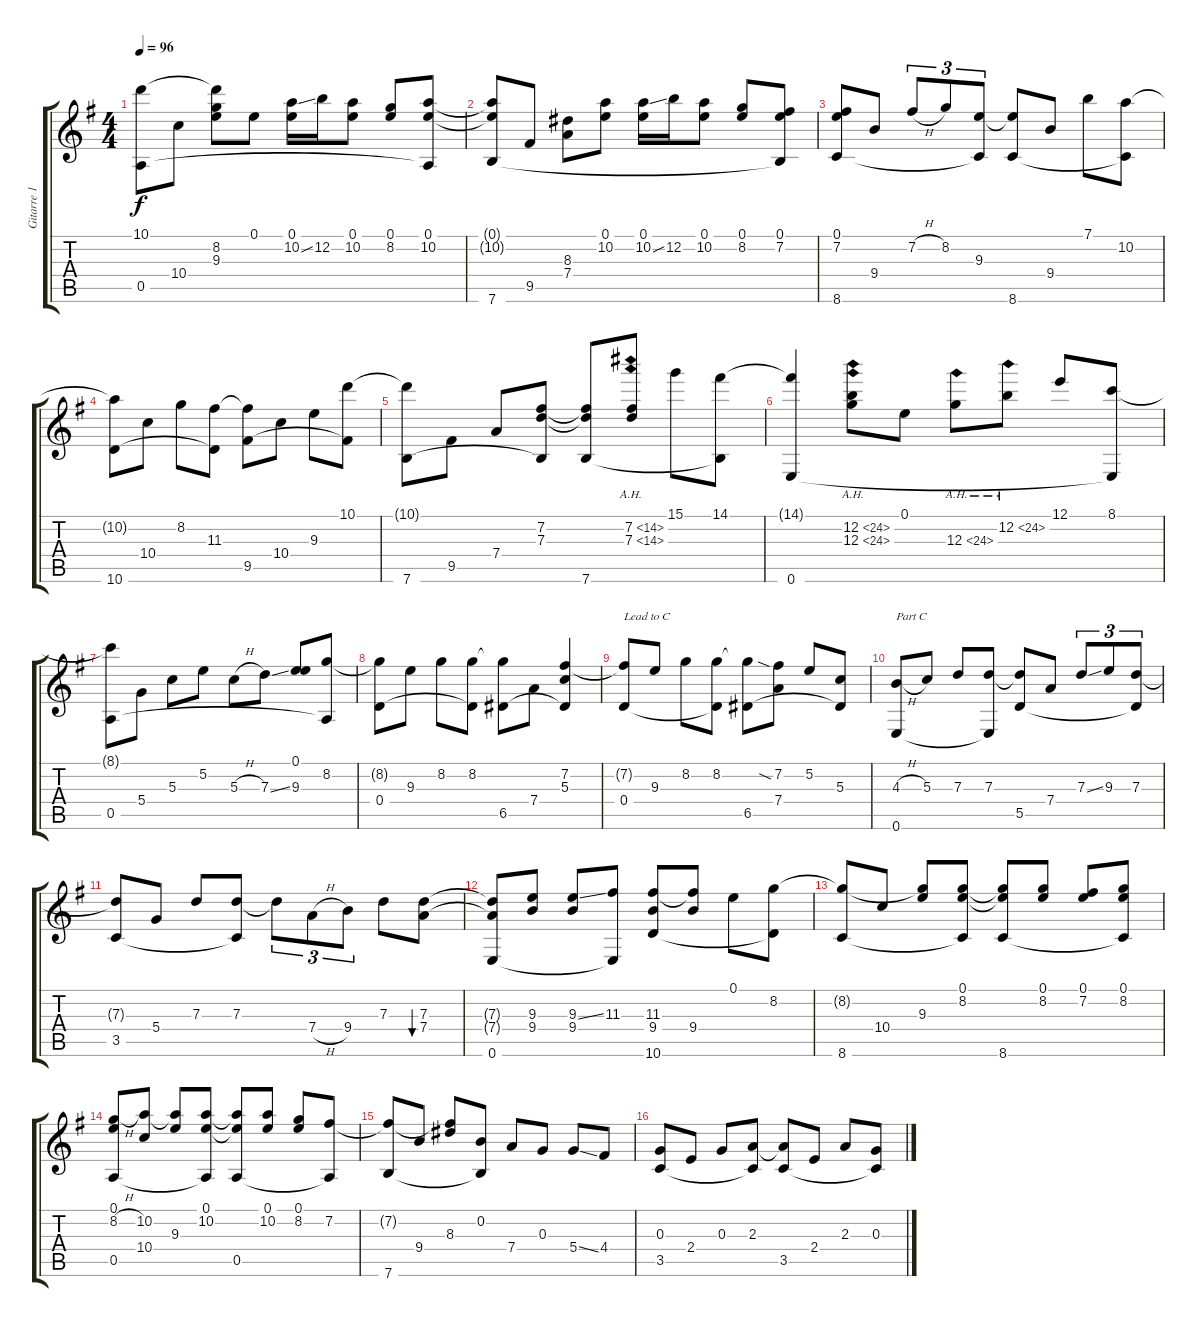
\track ("Gitarre 1" "Gitarre 1") {instrument acousticguitarsteel}
\staff {score tabs}
\tuning (E4 B3 G3 D3 A2 E2) {hide}
\ts (4 4)
\tempo 96
\clef g2
\ks g
(10.1 0.5).8{dy f} 10.4.8 (10.1{t} 8.2 9.3).8 0.1.8 (0.1 10.2{ss}).16 12.2.16 (0.1 10.2).8 (0.1 8.2).8 (0.1 10.2 0.5{t}).8 |
(0.1{t} 10.2{t} 7.6).8 9.5.8 (8.3 7.4).8 (0.1 10.2).8 (0.1 10.2{ss}).16 12.2.16 (0.1 10.2).8 (0.1 8.2).8 (0.1 7.2 7.6{t}).8 |
(0.1 7.2 8.6).8 9.4.8 7.2{h}.8{tu (3 2)} 8.2.8{tu (3 2)} (9.3 8.6{t}).8{tu (3 2)} (9.3{t} 8.6).8 9.4.8 7.1.8 (10.2 8.6{t}).8 |
(10.2{t} 10.6).8 10.4.8 8.2.8 (11.3 10.6{t}).8 (11.3{t} 9.5).8 10.4.8 9.3.8 (10.1 9.5{t}).8 |
(10.1{t} 7.6).8 9.5.8 7.4.8 (7.2 7.3 7.6{t}).8 (7.2{t} 7.3{t} 7.6).8 (7.2{ah 7} 7.3{ah 7}).8 15.1.8 (14.1 7.6{t}).8 |
(14.1{t} 0.6).4 (12.2{ah 12} 12.3{ah 12}).8 0.1.8 12.3{ah 12}.8 12.2{ah 12}.8 12.1.8 (8.1 0.6{t}).8 |
(8.1{t} 0.5).8 5.4.8 5.3.8 5.2.8 5.3{h}.8 7.3{ss}.8 (0.1 9.3).8 (8.2 0.5{t}).8 |
(8.2{t} 0.4).8 9.3.8 8.2.8 (8.2 0.4{t}).8 (8.2{t} 6.5).8 7.4.8 (7.2 5.3 6.5{t}).4 |
(7.2{t} 0.4).8{txt "Lead to C"} 9.3.8 8.2.8 (8.2 0.4{t}).8 (8.2{t} 6.5).8 (7.2{sia} 7.4).8 5.2.8 (5.3 6.5{t}).8 |
(4.3{h} 0.6).8{txt "Part C"} 5.3.8 7.3.8 (7.3 0.6{t}).8 (7.3{t} 5.5).8 7.4.8 7.3{ss}.8{tu (3 2)} 9.3.8{tu (3 2)} (7.3 5.5{t}).8{tu (3 2)} |
(7.3{t} 3.5).8 5.4.8 7.3.8 (7.3 3.5{t}).8 7.3{t}.8{tu (3 2)} 7.4{h}.8{tu (3 2)} 9.4.8{tu (3 2)} 7.3.8 (7.3 7.4).8{bu 240} |
(7.3{t} 7.4{t} 0.6).8 (9.3 9.4).8 (9.3{ss} 9.4).8 (11.3 0.6{t}).8 (11.3 9.4 10.6).8 (11.3{t} 9.4).8 0.1.8 (8.2 10.6{t}).8 |
(8.2{t} 8.6).8 10.4.8 (8.2{t} 9.3).8 (0.1 8.2 8.6{t}).8 (0.1{t} 8.2{t} 8.6).8 (0.1 8.2).8 (0.1 7.2).8 (0.1 8.2 8.6{t}).8 |
(0.1 8.2{h} 0.5).8 (10.2 10.4).8 (10.2{t} 9.3).8 (0.1 10.2 0.5{t}).8 (0.1{t} 10.2{t} 0.5).8 (0.1 10.2).8 (0.1 8.2).8 (7.2 0.5{t}).8 |
(7.2{t} 7.6).8 9.4.8 (7.2{t} 8.3).8 (0.2 7.6{t}).8 7.4.8 0.3.8 5.4{ss}.8 4.4.8 |
(0.3 3.5).8 2.4.8 0.3.8 (2.3 3.5{t}).8 (2.3{t} 3.5).8 2.4.8 2.3.8 (0.3 3.5{t}).8
